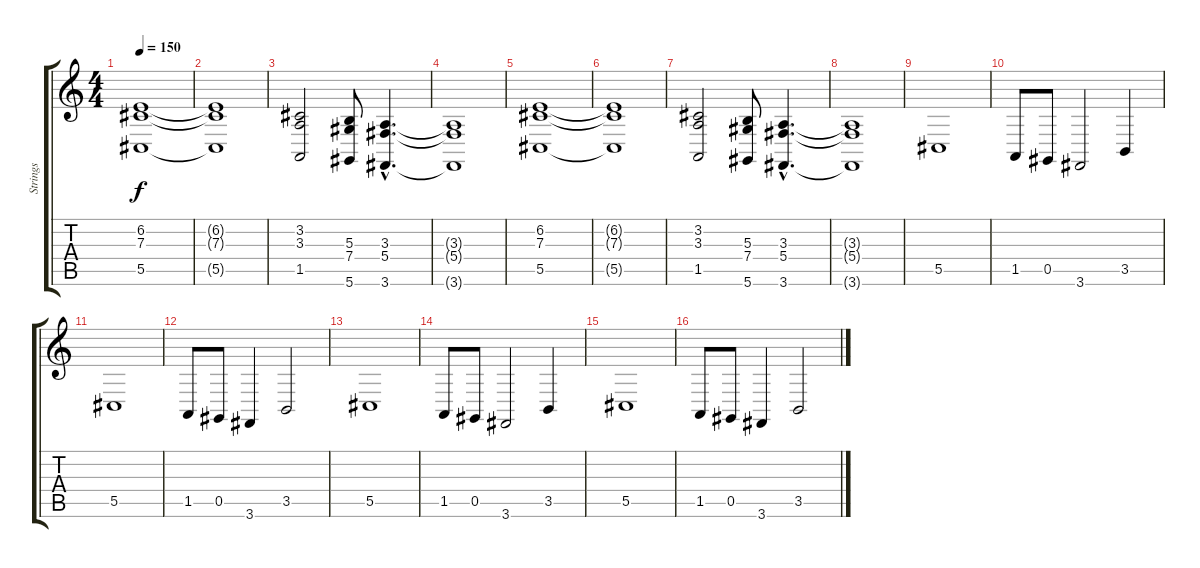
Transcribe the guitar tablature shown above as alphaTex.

\track ("Strings" "Strings") {instrument stringensemble1}
\staff {score tabs}
\tuning (Eb4 Bb3 Gb3 Db3 Ab2 Eb2) {hide}
\ts (4 4)
\tempo 150
\clef g2
\ks c
(6.2 7.3 5.5).1{dy f} |
(6.2{t} 7.3{t} 5.5{t}).1 |
(3.2 3.3 1.5).2 (5.3 7.4 5.6).8 (3.3{hac} 5.4{hac} 3.6{hac}).4{d} |
(3.3{t} 5.4{t} 3.6{t}).1 |
(6.2 7.3 5.5).1 |
(6.2{t} 7.3{t} 5.5{t}).1 |
(3.2 3.3 1.5).2 (5.3 7.4 5.6).8 (3.3{hac} 5.4{hac} 3.6{hac}).4{d} |
(3.3{t} 5.4{t} 3.6{t}).1 |
5.5.1 |
1.5.8 0.5.8 3.6.2 3.5.4 |
5.5.1 |
1.5.8 0.5.8 3.6.4 3.5.2 |
5.5.1 |
1.5.8 0.5.8 3.6.2 3.5.4 |
5.5.1 |
1.5.8 0.5.8 3.6.4 3.5.2
